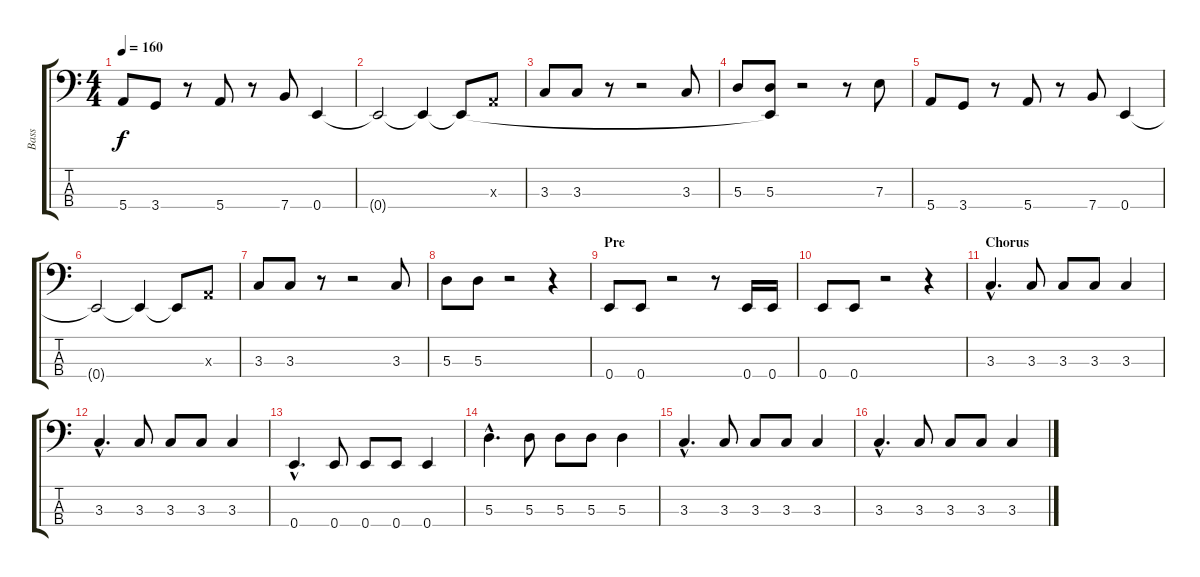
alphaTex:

\track ("Bass" "Bass") {instrument electricbasspick}
\staff {score tabs}
\tuning (G2 D2 A1 E1) {hide}
\ts (4 4)
\tempo 160
\clef f4
\ks c
5.4.8{dy f} 3.4.8 r.8 5.4.8 r.8 7.4.8 0.4.4 |
0.4{t}.2 0.4{t}.4 0.4{t}.8 0.3{x}.8 |
3.3.8 3.3.8 r.8 r.2 3.3.8 |
5.3.8 (5.3 0.4{t}).8 r.2 r.8 7.3.8 |
5.4.8 3.4.8 r.8 5.4.8 r.8 7.4.8 0.4.4 |
0.4{t}.2 0.4{t}.4 0.4{t}.8 0.3{x}.8 |
3.3.8 3.3.8 r.8 r.2 3.3.8 |
5.3.8 5.3.8 r.2 r.4 |
\section ("" "Pre")
0.4.8 0.4.8 r.2 r.8 0.4.16 0.4.16 |
0.4.8 0.4.8 r.2 r.4 |
\section ("" "Chorus")
3.3{hac}.4{d} 3.3.8 3.3.8 3.3.8 3.3.4 |
3.3{hac}.4{d} 3.3.8 3.3.8 3.3.8 3.3.4 |
0.4{hac}.4{d} 0.4.8 0.4.8 0.4.8 0.4.4 |
5.3{hac}.4{d} 5.3.8 5.3.8 5.3.8 5.3.4 |
3.3{hac}.4{d} 3.3.8 3.3.8 3.3.8 3.3.4 |
3.3{hac}.4{d} 3.3.8 3.3.8 3.3.8 3.3.4
